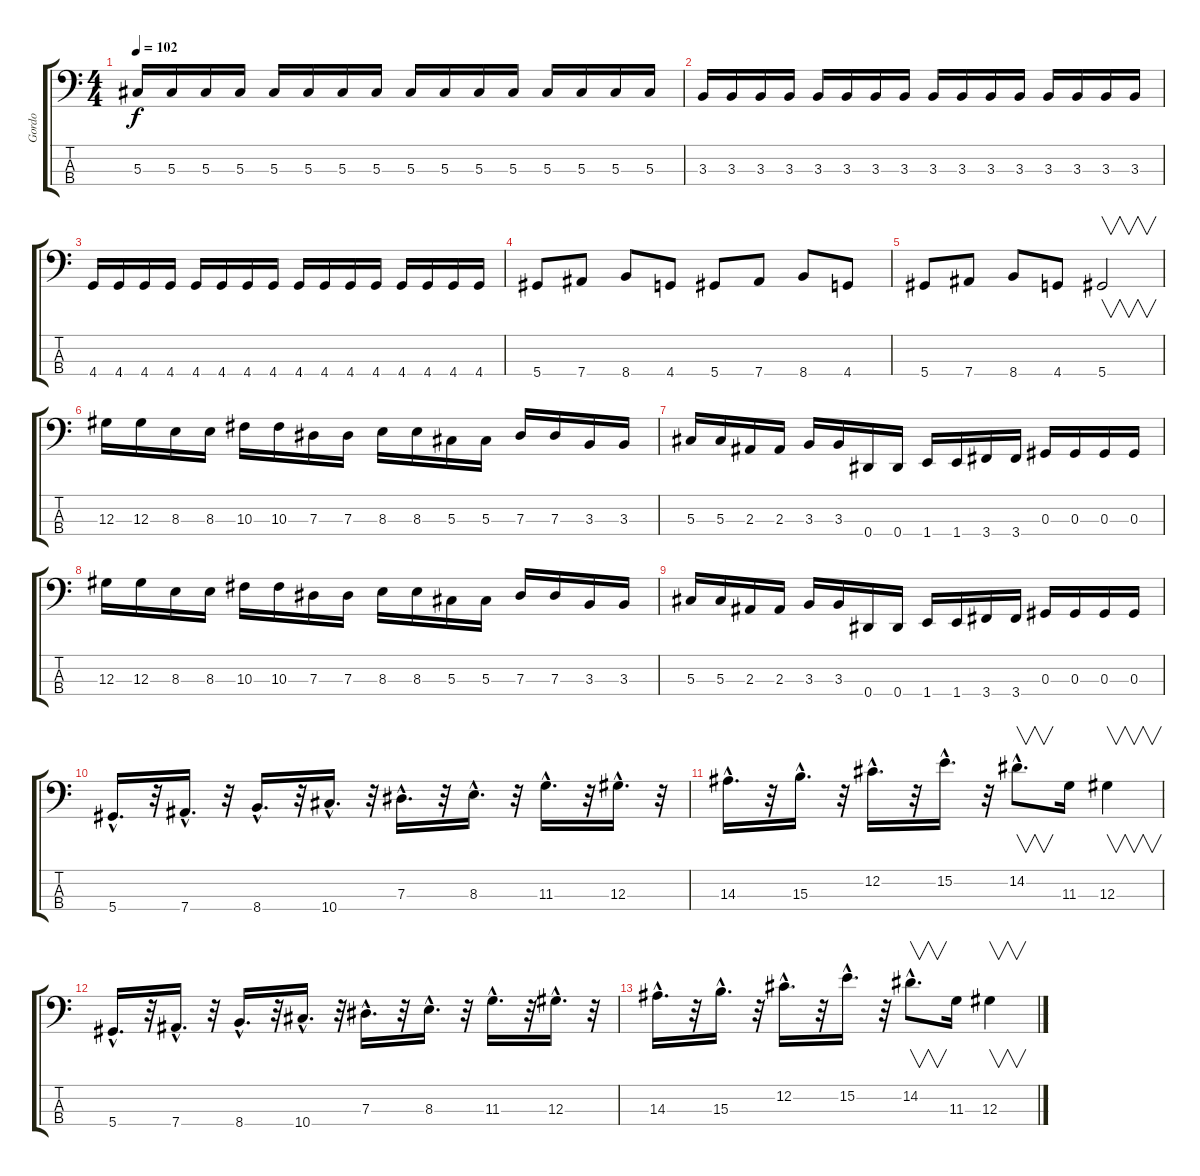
\track ("Gordo" "Gordo") {instrument electricbasspick}
\staff {score tabs}
\tuning (Gb2 Db2 Ab1 Eb1) {hide}
\ts (4 4)
\tempo 102
\clef f4
\ks c
5.3.16{dy f} 5.3.16 5.3.16 5.3.16 5.3.16 5.3.16 5.3.16 5.3.16 5.3.16 5.3.16 5.3.16 5.3.16 5.3.16 5.3.16 5.3.16 5.3.16 |
3.3.16 3.3.16 3.3.16 3.3.16 3.3.16 3.3.16 3.3.16 3.3.16 3.3.16 3.3.16 3.3.16 3.3.16 3.3.16 3.3.16 3.3.16 3.3.16 |
4.4.16 4.4.16 4.4.16 4.4.16 4.4.16 4.4.16 4.4.16 4.4.16 4.4.16 4.4.16 4.4.16 4.4.16 4.4.16 4.4.16 4.4.16 4.4.16 |
5.4.8 7.4.8 8.4.8 4.4.8 5.4.8 7.4.8 8.4.8 4.4.8 |
5.4.8 7.4.8 8.4.8 4.4.8 5.4.2{v} |
12.3.16 12.3.16 8.3.16 8.3.16 10.3.16 10.3.16 7.3.16 7.3.16 8.3.16 8.3.16 5.3.16 5.3.16 7.3.16 7.3.16 3.3.16 3.3.16 |
5.3.16 5.3.16 2.3.16 2.3.16 3.3.16 3.3.16 0.4.16 0.4.16 1.4.16 1.4.16 3.4.16 3.4.16 0.3.16 0.3.16 0.3.16 0.3.16 |
12.3.16 12.3.16 8.3.16 8.3.16 10.3.16 10.3.16 7.3.16 7.3.16 8.3.16 8.3.16 5.3.16 5.3.16 7.3.16 7.3.16 3.3.16 3.3.16 |
5.3.16 5.3.16 2.3.16 2.3.16 3.3.16 3.3.16 0.4.16 0.4.16 1.4.16 1.4.16 3.4.16 3.4.16 0.3.16 0.3.16 0.3.16 0.3.16 |
5.4{hac}.16{d} r.32 7.4{hac}.16{d} r.32 8.4{hac}.16{d} r.32 10.4{hac}.16{d} r.32 7.3{hac}.16{d} r.32 8.3{hac}.16{d} r.32 11.3{hac}.16{d} r.32 12.3{hac}.16{d} r.32 |
14.3{hac}.16{d} r.32 15.3{hac}.16{d} r.32 12.2{hac}.16{d} r.32 15.2{hac}.16{d} r.32 14.2{hac}.8{v d} 11.3.16 12.3.4{v} |
5.4{hac}.16{d} r.32 7.4{hac}.16{d} r.32 8.4{hac}.16{d} r.32 10.4{hac}.16{d} r.32 7.3{hac}.16{d} r.32 8.3{hac}.16{d} r.32 11.3{hac}.16{d} r.32 12.3{hac}.16{d} r.32 |
14.3{hac}.16{d} r.32 15.3{hac}.16{d} r.32 12.2{hac}.16{d} r.32 15.2{hac}.16{d} r.32 14.2{hac}.8{v d} 11.3.16 12.3.4{v}
